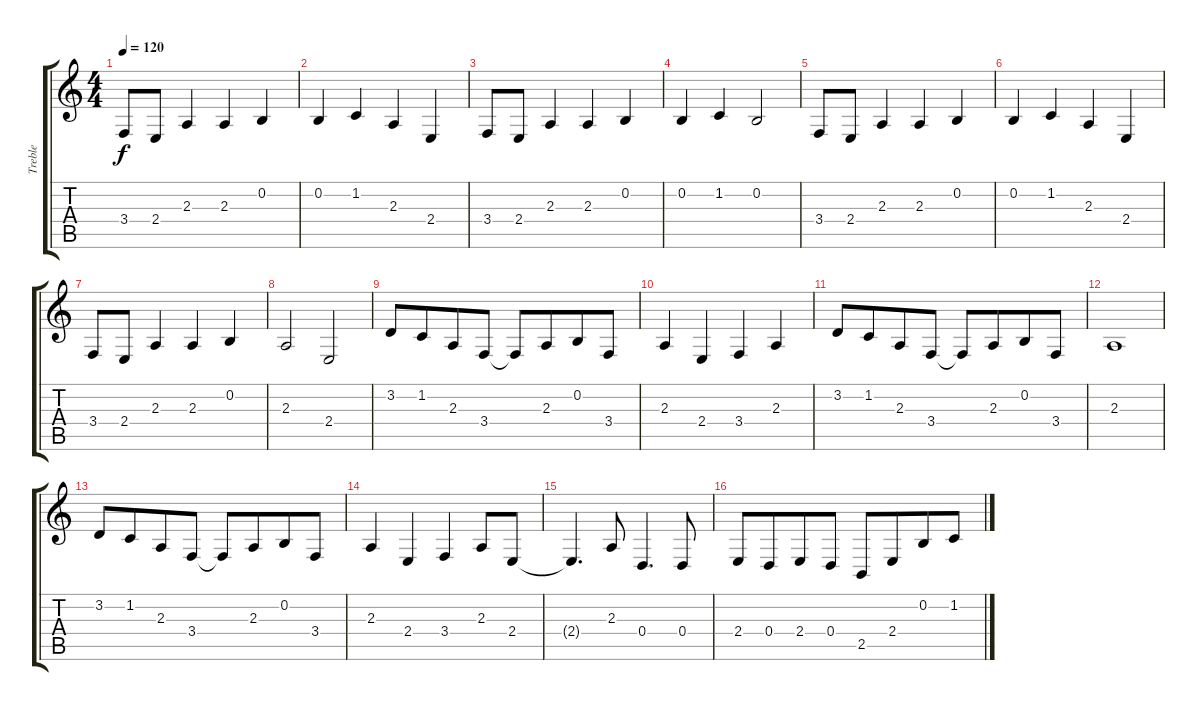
\track ("Treble" "Treble") {instrument acousticgrandpiano}
\staff {score tabs}
\tuning (E4 B3 G3 D3 A2 E2) {hide}
\ts (4 4)
\tempo 120
\clef g2
\ks c
3.4.8{dy f} 2.4.8 2.3.4 2.3.4 0.2.4 |
0.2.4 1.2.4 2.3.4 2.4.4 |
3.4.8 2.4.8 2.3.4 2.3.4 0.2.4 |
0.2.4 1.2.4 0.2.2 |
3.4.8 2.4.8 2.3.4 2.3.4 0.2.4 |
0.2.4 1.2.4 2.3.4 2.4.4 |
3.4.8 2.4.8 2.3.4 2.3.4 0.2.4 |
2.3.2 2.4.2 |
3.2.8{beam Up} 1.2.8{beam Up beam merge} 2.3.8{beam Up} 3.4.8{beam Up} 3.4{t}.8 2.3.8{beam merge} 0.2.8 3.4.8 |
2.3.4 2.4.4 3.4.4 2.3.4 |
3.2.8{beam Up} 1.2.8{beam Up beam merge} 2.3.8{beam Up} 3.4.8{beam Up} 3.4{t}.8 2.3.8{beam merge} 0.2.8 3.4.8 |
2.3.1 |
3.2.8{beam Up} 1.2.8{beam Up beam merge} 2.3.8{beam Up} 3.4.8{beam Up} 3.4{t}.8 2.3.8{beam merge} 0.2.8 3.4.8 |
2.3.4 2.4.4 3.4.4 2.3.8 2.4.8 |
2.4{t}.4{d} 2.3.8 0.4.4{d} 0.4.8 |
2.4.8 0.4.8{beam merge} 2.4.8 0.4.8 2.5.8 2.4.8{beam merge} 0.2.8 1.2.8
